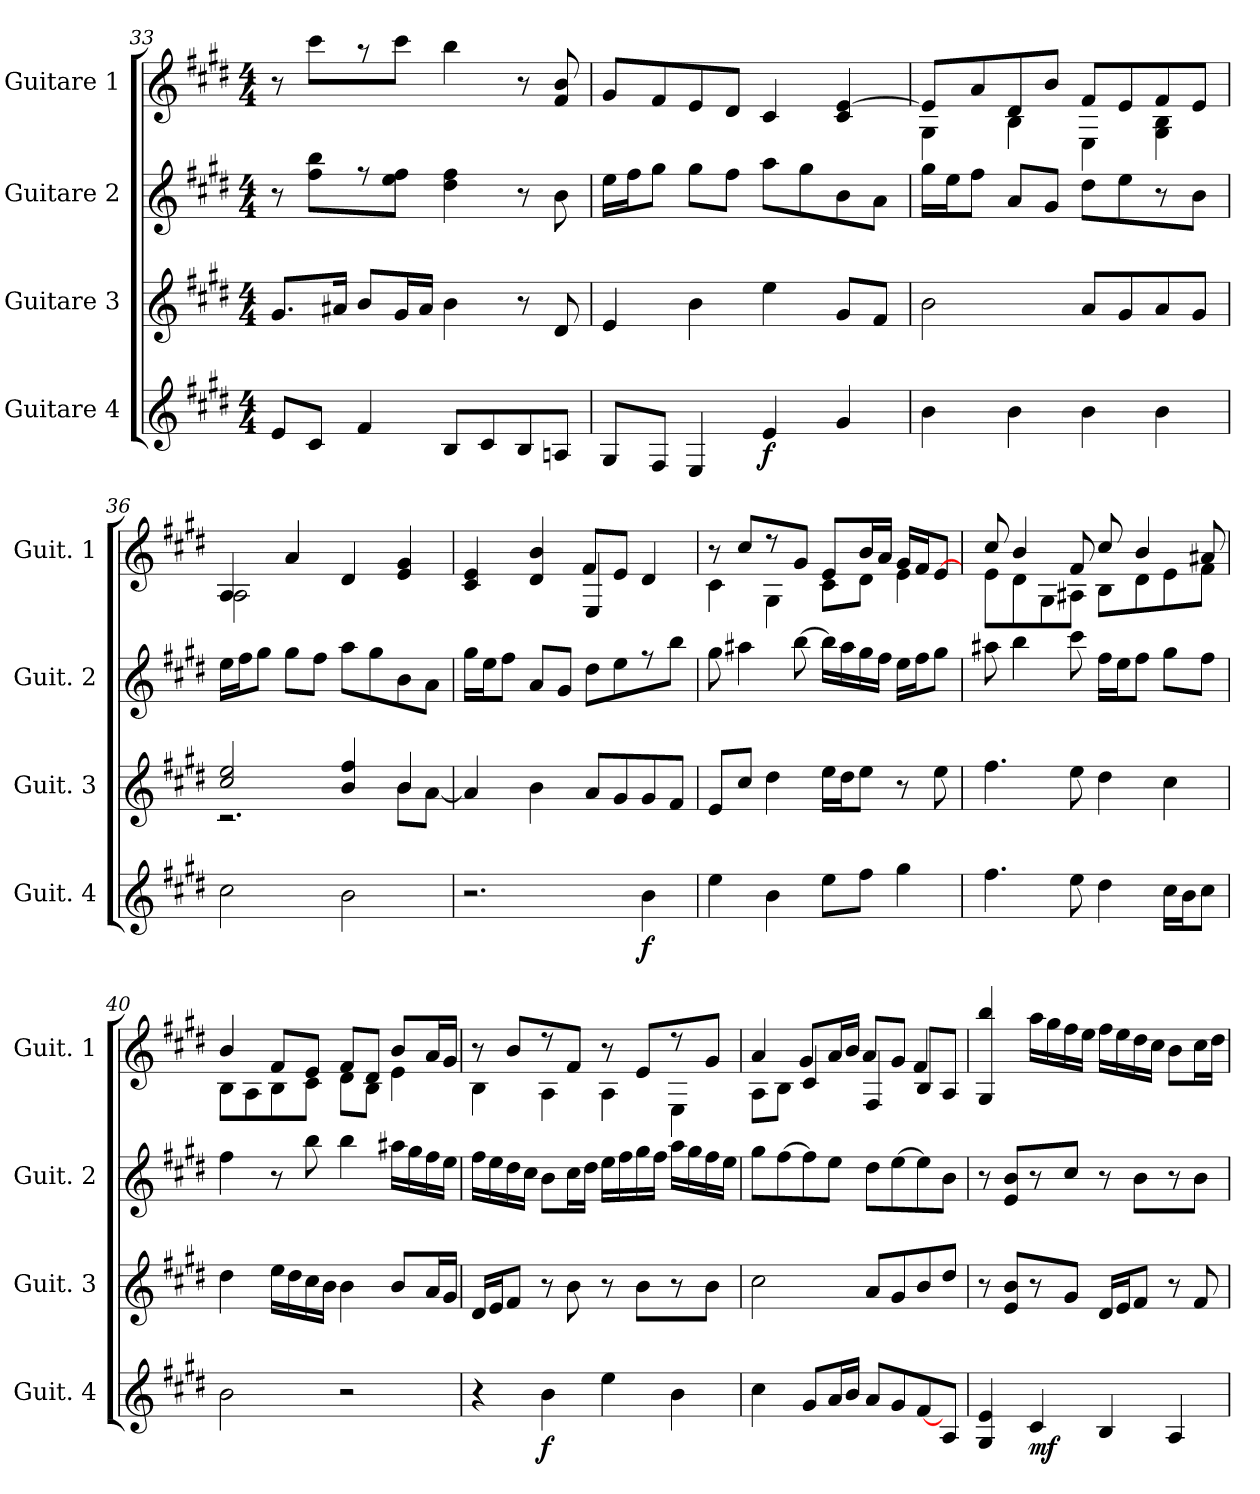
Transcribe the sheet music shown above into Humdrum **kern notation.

**kern	**dynam	**kern	**kern	**kern
*part4	*part4	*part3	*part2	*part1
*staff4	*staff4	*staff3	*staff2	*staff1
*I"Guitare 4	*	*I"Guitare 3	*I"Guitare 2	*I"Guitare 1
*I'Guit. 4	*	*I'Guit. 3	*I'Guit. 2	*I'Guit. 1
!!LO:LB:g=z
*clefG2	*	*clefG2	*clefG2	*clefG2
*ITrd7c12	*	*ITrd7c12	*ITrd7c12	*ITrd7c12
*k[f#c#g#d#]	*	*k[f#c#g#d#]	*k[f#c#g#d#]	*k[f#c#g#d#]
*E:	*	*E:	*E:	*E:
*M4/4	*	*M4/4	*M4/4	*M4/4
=33	=33	=33	=33	=33
8E/L	.	8.G#/L	8r	8r
8C#/J	.	.	8f#\ 8b\L	8cc#\L
.	.	16A#X/Jk	.	.
4F#/	.	8B/L	8r	8r
.	.	16G#/L	8e\ 8f#\J	8cc#\J
.	.	16A#/JJ	.	.
8BB/L	.	4B\	4d#\ 4f#\	4b\
8C#/	.	.	.	.
8BB/	.	8r	8r	8r
8AAn/J	.	8D#/	8B\	8F#/ 8B/
=34	=34	=34	=34	=34
8GG#/L	.	4E/	16e\LL	8G#/L
.	.	.	16f#\J	.
8FF#/J	.	.	8g#\J	8F#/
4EE/	.	4B\	8g#\L	8E/
.	.	.	8f#\J	8D#/J
!	!LO:DY:b	!	!	!
4E/	f	4e\	8a\L	4C#/
.	.	.	8g#\	.
4G#/	.	8G#/L	8B\	4C#/ [4E/
.	.	8F#/J	8A\J	.
=35	=35	=35	=35	=35
*	*	*	*	*^
4B\	.	2B\	16g#\LL	8E/L]	4GG#\
.	.	.	16e\J	.	.
.	.	.	8f#\J	8A/	.
4B\	.	.	8A/L	8D#/	4BB\
.	.	.	8G#/J	8B/J	.
4B\	.	8A/L	8d#\L	8F#/L	4EE\
.	.	8G#/	8e\	8E/	.
4B\	.	8A/	8r	8F#/	4GG#\ 4BB\
.	.	8G#/J	8B\J	8E/J	.
!!LO:PB:g=z	!!
=36	=36	=36	=36	=36	=36
*	*	*^	*	*	*
2c#\	.	2c#/ 2e/	2.rc	16e\LL	4AA/	2AA\
.	.	.	.	16f#\J	.	.
.	.	.	.	8g#\J	.	.
.	.	.	.	8g#\L	4A/	.
.	.	.	.	8f#\J	.	.
2B\	.	4B/ 4f#/	.	8a\L	4D#/	2ryy
.	.	.	.	8g#\	.	.
.	.	4B/	8B\L	8B\	4E/ 4G#/	.
.	.	.	[<8A\J	8A\J	.	.
*	*	*v	*v	*	*	*
=37	=37	=37	=37	=37	=37
2.r	.	4A/]	16g#\LL	4C#/ 4E/	2ryy
.	.	.	16e\J	.	.
.	.	.	8f#\J	.	.
.	.	4B\	8A/L	4D#/ 4B/	.
.	.	.	8G#/J	.	.
.	.	8A/L	8d#\L	4EE/	8F#/L
.	.	8G#/	8e\	.	8E/J
!	!LO:DY:b	!	!	!	!
4B\	f	8G#/	8r	4D#/	4ryy
.	.	8F#/J	8b\J	.	.
=38	=38	=38	=38	=38	=38
4e\	.	8E/L	8g#\	8ra	4C#\
.	.	8c#/J	4a#X\	8c#/L	.
4B\	.	4d#\	.	8r	4GG#\
.	.	.	[8b\	8G#/J	.
8e\L	.	16e\LL	16b\LL]	8E/L	8C#\L
.	.	16d#\J	16a#\	.	.
8f#\J	.	8e\J	16g#\	16B/L	8D#\J
.	.	.	16f#\JJ	16A/JJ	.
4g#\	.	8r	16e\LL	16G#/LL	4E\
.	.	.	16f#\J	16F#/J	.
.	.	8e\	8g#\J	[>8E/J	.
!!LO:LB:g=z	!!
=39	=39	=39	=39	=39	=39
4.f#\	.	4.f#\	8a#X\	8c#/	8E\L
.	.	.	4b\	4B/	8D#\
.	.	.	.	.	8GG#\
8e\	.	8e\	8cc#\	8F#/	8AA#X\J
4d#\	.	4d#\	16f#\LL	8c#/	8BB\L
.	.	.	16e\J	.	.
.	.	.	8f#\J	4B/	8D#\
16c#\LL	.	4c#\	8g#\L	.	8E\
16B\J	.	.	.	.	.
8c#\J	.	.	8f#\J	8A#X/	8F#\J
=40	=40	=40	=40	=40	=40
2B\	.	4d#\	4f#\	4B/	8BB\L
.	.	.	.	.	8AA\
.	.	16e\LL	8r	8F#/L	8BB\
.	.	16d#\	.	.	.
.	.	16c#\	8b\	8E/J	8C#\J
.	.	16B\JJ	.	.	.
2r	.	4B\	4b\	8F#/L	8D#\L
.	.	.	.	8D#/J	8BB\J
.	.	8B/L	16a#X\LL	8B/L	4E\
.	.	.	16g#\	.	.
.	.	16A/L	16f#\	16A/L	.
.	.	16G#/JJ	16e\JJ	16G#/JJ	.
=41	=41	=41	=41	=41	=41
4r	.	16D#/LL	16f#\LL	8ra	4BB\
.	.	16E/J	16e\	.	.
.	.	8F#/J	16d#\	8B/L	.
.	.	.	16c#\JJ	.	.
!	!LO:DY:b	!	!	!	!
4B\	f	8r	8B\L	8r	4AA\
.	.	8B\	16c#\L	8F#/J	.
.	.	.	16d#\JJ	.	.
4e\	.	8r	16e\LL	8ra	4AA\
.	.	.	16f#\	.	.
.	.	8B\L	16g#\	8E/L	.
.	.	.	16f#\JJ	.	.
4B\	.	8r	16a\LL	8r	4EE\
.	.	.	16g#\	.	.
.	.	8B\J	16f#\	8G#/J	.
.	.	.	16e\JJ	.	.
!!LO:LB:g=z	!!
=42	=42	=42	=42	=42	=42
4c#\	.	2c#\	8g#\L	8AA\L	4A/
.	.	.	[8f#\	8BB\J	.
8G#/L	.	.	8f#\]	4C#/	8G#/L
16A/L	.	.	8e\J	.	16A/L
16B/JJ	.	.	.	.	16B/JJ
8A/L	.	8A/L	8d#\L	4FF#/	8A/L
8G#/	.	8G#/	[8e\	.	8G#/J
[8F#/	.	8B/	8e\]	8BB/L	4F#/
8AA/J	.	8d#/J	8B\J	8AA/J	.
*	*	*	*	*v	*v
=43	=43	=43	=43	=43
4GG#/ 4E/	.	8r	8r	4GG#/ 4b/
.	.	8E/ 8B/L	8E/ 8B/L	.
!	!LO:DY:b	!	!	!
4C#/	mf	8r	8r	16a\LL
.	.	.	.	16g#\
.	.	8G#/J	8c#/J	16f#\
.	.	.	.	16e\JJ
4BB/	.	16D#/LL	8r	16f#\LL
.	.	16E/J	.	16e\
.	.	8F#/J	8B\L	16d#\
.	.	.	.	16c#\JJ
4AA/	.	8r	8r	8B\L
.	.	8F#/	8B\J	16c#\L
.	.	.	.	16d#\JJ
=	=	=	=	=
*-	*-	*-	*-	*-
